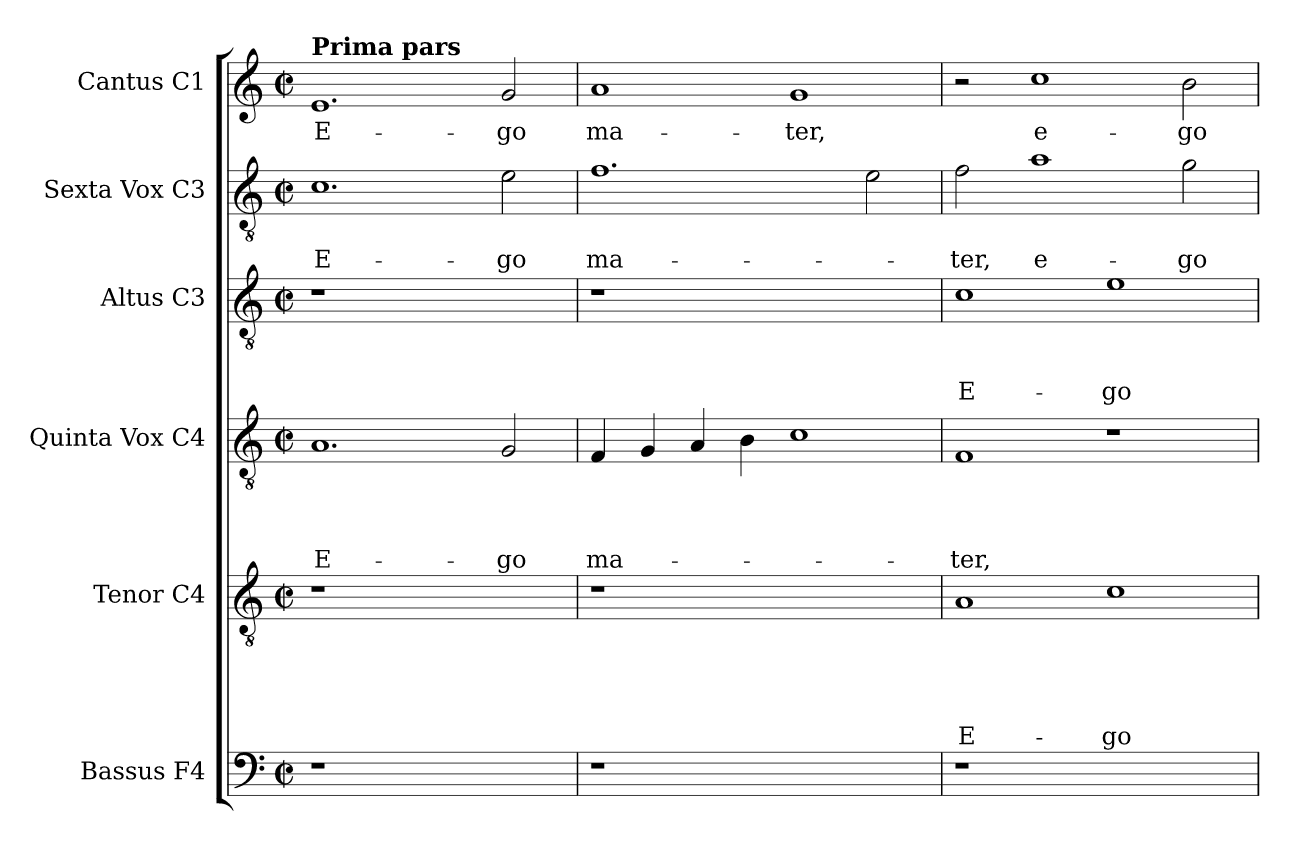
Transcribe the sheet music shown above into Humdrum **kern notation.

**kern	**kern	**text	**text	**text	**text	**text	**kern	**text	**text	**text	**text	**kern	**text	**text	**text	**kern	**text	**text	**kern	**text
*part6	*part5	*part5	*part5	*part5	*part5	*part5	*part4	*part4	*part4	*part4	*part4	*part3	*part3	*part3	*part3	*part2	*part2	*part2	*part1	*part1
*staff6	*staff5	*staff5	*staff5	*staff5	*staff5	*staff5	*staff4	*staff4	*staff4	*staff4	*staff4	*staff3	*staff3	*staff3	*staff3	*staff2	*staff2	*staff2	*staff1	*staff1
*I"Bassus F4	*I"Tenor C4	*	*	*	*	*	*I"Quinta Vox C4	*	*	*	*	*I"Altus C3	*	*	*	*I"Sexta Vox C3	*	*	*I"Cantus C1	*
*I'B	*I'T	*	*	*	*	*	*	*	*	*	*	*I'A	*	*	*	*	*	*	*I'C	*
*clefF4	*clefGv2	*	*	*	*	*	*clefGv2	*	*	*	*	*clefGv2	*	*	*	*clefGv2	*	*	*clefG2	*
*k[]	*k[]	*	*	*	*	*	*k[]	*	*	*	*	*k[]	*	*	*	*k[]	*	*	*k[]	*
*C:	*C:	*	*	*	*	*	*C:	*	*	*	*	*C:	*	*	*	*C:	*	*	*C:	*
*M2/2	*M2/2	*	*	*	*	*	*M2/2	*	*	*	*	*M2/2	*	*	*	*M2/2	*	*	*M2/2	*
*met(c|)	*met(c|)	*	*	*	*	*	*met(c|)	*	*	*	*	*met(c|)	*	*	*	*met(c|)	*	*	*met(c|)	*
=1	=1	=1	=1	=1	=1	=1	=1	=1	=1	=1	=1	=1	=1	=1	=1	=1	=1	=1	=1	=1
!	!	!	!	!	!	!	!	!	!	!	!	!	!	!	!	!	!	!	!LO:TX:a:B:t=Prima pars	!
!	!	!	!	!	!	!	!	!	!	!	!LO:LY:b	!	!	!	!	!	!	!LO:LY:b	!	!LO:LY:b
1r	1r	.	.	.	.	.	1.A	.	.	.	E-	1r	.	.	.	1.c	.	E-	1.e	E-
1ryy	1ryy	.	.	.	.	.	.	.	.	.	.	1ryy	.	.	.	.	.	.	.	.
!	!	!	!	!	!	!	!	!	!	!	!LO:LY:b	!	!	!	!	!	!	!LO:LY:b	!	!LO:LY:b
.	.	.	.	.	.	.	2G/	.	.	.	-go	.	.	.	.	2e\	.	-go	2g/	-go
=2	=2	=2	=2	=2	=2	=2	=2	=2	=2	=2	=2	=2	=2	=2	=2	=2	=2	=2	=2	=2
!	!	!	!	!	!	!	!	!	!	!	!LO:LY:b	!	!	!	!	!	!	!LO:LY:b	!	!LO:LY:b
1r	1r	.	.	.	.	.	4F/	.	.	.	ma-	1r	.	.	.	1.f	.	ma-	1a	ma-
.	.	.	.	.	.	.	4G/	.	.	.	.	.	.	.	.	.	.	.	.	.
.	.	.	.	.	.	.	4A/	.	.	.	.	.	.	.	.	.	.	.	.	.
.	.	.	.	.	.	.	4B\	.	.	.	.	.	.	.	.	.	.	.	.	.
!	!	!	!	!	!	!	!	!	!	!	!	!	!	!	!	!	!	!	!	!LO:LY:b
1ryy	1ryy	.	.	.	.	.	1c	.	.	.	.	1ryy	.	.	.	.	.	.	1g	-ter,
.	.	.	.	.	.	.	.	.	.	.	.	.	.	.	.	2e\	.	.	.	.
=3	=3	=3	=3	=3	=3	=3	=3	=3	=3	=3	=3	=3	=3	=3	=3	=3	=3	=3	=3	=3
!	!	!	!	!	!	!LO:LY:b	!	!	!	!	!LO:LY:b	!	!	!	!LO:LY:b	!	!	!LO:LY:b	!	!
1r	1A	.	.	.	.	E-	1F	.	.	.	-ter,	1c	.	.	E-	2f\	.	-ter,	2r	.
!	!	!	!	!	!	!	!	!	!	!	!	!	!	!	!	!	!	!LO:LY:b	!	!LO:LY:b
.	.	.	.	.	.	.	.	.	.	.	.	.	.	.	.	1a	.	e-	1cc	e-
!	!	!	!	!	!	!LO:LY:b	!	!	!	!	!	!	!	!	!LO:LY:b	!	!	!	!	!
1ryy	1c	.	.	.	.	-go	1r	.	.	.	.	1e	.	.	-go	.	.	.	.	.
!	!	!	!	!	!	!	!	!	!	!	!	!	!	!	!	!	!	!LO:LY:b	!	!LO:LY:b
.	.	.	.	.	.	.	.	.	.	.	.	.	.	.	.	2g\	.	-go	2b\	-go
=	=	=	=	=	=	=	=	=	=	=	=	=	=	=	=	=	=	=	=	=
*-	*-	*-	*-	*-	*-	*-	*-	*-	*-	*-	*-	*-	*-	*-	*-	*-	*-	*-	*-	*-
